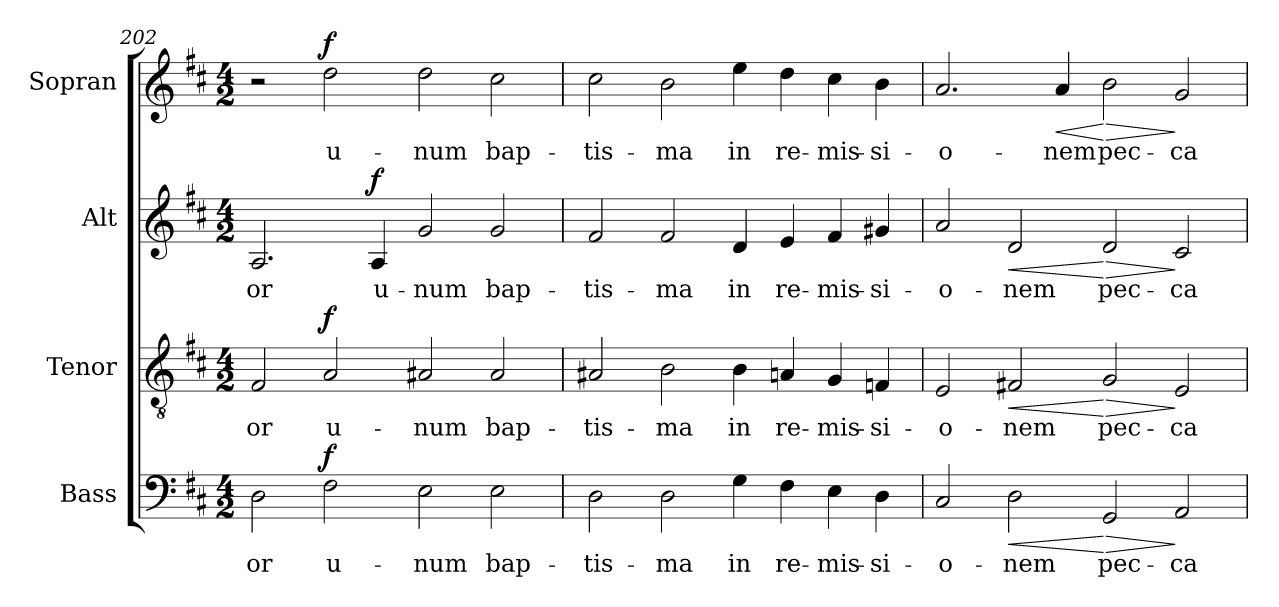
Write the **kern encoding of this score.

**kern	**text	**dynam	**kern	**text	**dynam	**kern	**text	**dynam	**kern	**text	**dynam
*part4	*part4	*part4	*part3	*part3	*part3	*part2	*part2	*part2	*part1	*part1	*part1
*staff4	*staff4	*staff4	*staff3	*staff3	*staff3	*staff2	*staff2	*staff2	*staff1	*staff1	*staff1
*I"Bass	*	*	*I"Tenor	*	*	*I"Alt	*	*	*I"Sopran	*	*
*I'B.	*	*	*I'T.	*	*	*I'A.	*	*	*I'S.	*	*
*clefF4	*	*	*clefGv2	*	*	*clefG2	*	*	*clefG2	*	*
*k[f#c#]	*	*	*k[f#c#]	*	*	*k[f#c#]	*	*	*k[f#c#]	*	*
*D:	*	*	*D:	*	*	*D:	*	*	*D:	*	*
*M4/2	*	*	*M4/2	*	*	*M4/2	*	*	*M4/2	*	*
=202	=202	=202	=202	=202	=202	=202	=202	=202	=202	=202	=202
!	!LO:LY:b	!	!	!LO:LY:b	!	!	!LO:LY:b	!	!	!	!
2D\	-or	.	2F#/	-or	.	2.A/	-or	.	2r	.	.
!	!LO:LY:b	!LO:DY:a	!	!LO:LY:b	!LO:DY:a	!	!	!	!	!LO:LY:b	!LO:DY:a
2F#\	u-	f	2A/	u-	f	.	.	.	2dd\	u-	f
!	!	!	!	!	!	!	!LO:LY:b	!LO:DY:b	!	!	!
.	.	.	.	.	.	4A/	u-	f	.	.	.
!	!LO:LY:b	!	!	!LO:LY:b	!	!	!LO:LY:b	!	!	!LO:LY:b	!
2E\	-num	.	2A#X/	-num	.	2g/	-num	.	2dd\	-num	.
!	!LO:LY:b	!	!	!LO:LY:b	!	!	!LO:LY:b	!	!	!LO:LY:b	!
2E\	bap-	.	2A#/	bap-	.	2g/	bap-	.	2cc#\	bap-	.
!!LO:PB:g=z
=203	=203	=203	=203	=203	=203	=203	=203	=203	=203	=203	=203
!	!LO:LY:b	!	!	!LO:LY:b	!	!	!LO:LY:b	!	!	!LO:LY:b	!
2D\	-tis-	.	2A#X/	-tis-	.	2f#/	-tis-	.	2cc#\	-tis-	.
!	!LO:LY:b	!	!	!LO:LY:b	!	!	!LO:LY:b	!	!	!LO:LY:b	!
2D\	-ma	.	2B\	-ma	.	2f#/	-ma	.	2b\	-ma	.
!	!LO:LY:b	!	!	!LO:LY:b	!	!	!LO:LY:b	!	!	!LO:LY:b	!
4G\	in	.	4B\	in	.	4d/	in	.	4ee\	in	.
!	!LO:LY:b	!	!	!LO:LY:b	!	!	!LO:LY:b	!	!	!LO:LY:b	!
4F#\	re-	.	4A/	re-	.	4e/	re-	.	4dd\	re-	.
!	!LO:LY:b	!	!	!LO:LY:b	!	!	!LO:LY:b	!	!	!LO:LY:b	!
4E\	-mis-	.	4G/	-mis-	.	4f#/	-mis-	.	4cc#\	-mis-	.
!	!LO:LY:b	!	!	!LO:LY:b	!	!	!LO:LY:b	!	!	!LO:LY:b	!
4D\	-si-	.	4Fn/	-si-	.	4g#X/	-si-	.	4b\	-si-	.
=204	=204	=204	=204	=204	=204	=204	=204	=204	=204	=204	=204
!	!LO:LY:b	!	!	!LO:LY:b	!	!	!LO:LY:b	!	!	!LO:LY:b	!
2C#/	-o-	.	2E/	-o-	.	2a/	-o-	.	2.a/	-o-	.
!	!LO:LY:b	!LO:HP:b	!	!LO:LY:b	!LO:HP:b	!	!LO:LY:b	!LO:HP:b	!	!	!
2D\	-nem	<	2F#X/	-nem	<	2d/	-nem	<	.	.	.
!	!	!	!	!	!	!	!	!	!	!LO:LY:b	!LO:HP:b
.	.	.	.	.	.	.	.	.	4a/	-nem	<
!	!LO:LY:b	!LO:HP:n=1:b	!	!LO:LY:b	!LO:HP:n=1:b	!	!LO:LY:b	!LO:HP:n=1:b	!	!LO:LY:b	!LO:HP:n=1:b
2GG/	pec-	[ >	2G/	pec-	[ >	2d/	pec-	[ >	2b\	pec-	[ >
!	!LO:LY:b	!	!	!LO:LY:b	!	!	!LO:LY:b	!	!	!LO:LY:b	!
2AA/	-ca-	]	2E/	-ca-	]	2c#/	-ca-	]	2g/	-ca-	]
=	=	=	=	=	=	=	=	=	=	=	=
*-	*-	*-	*-	*-	*-	*-	*-	*-	*-	*-	*-
